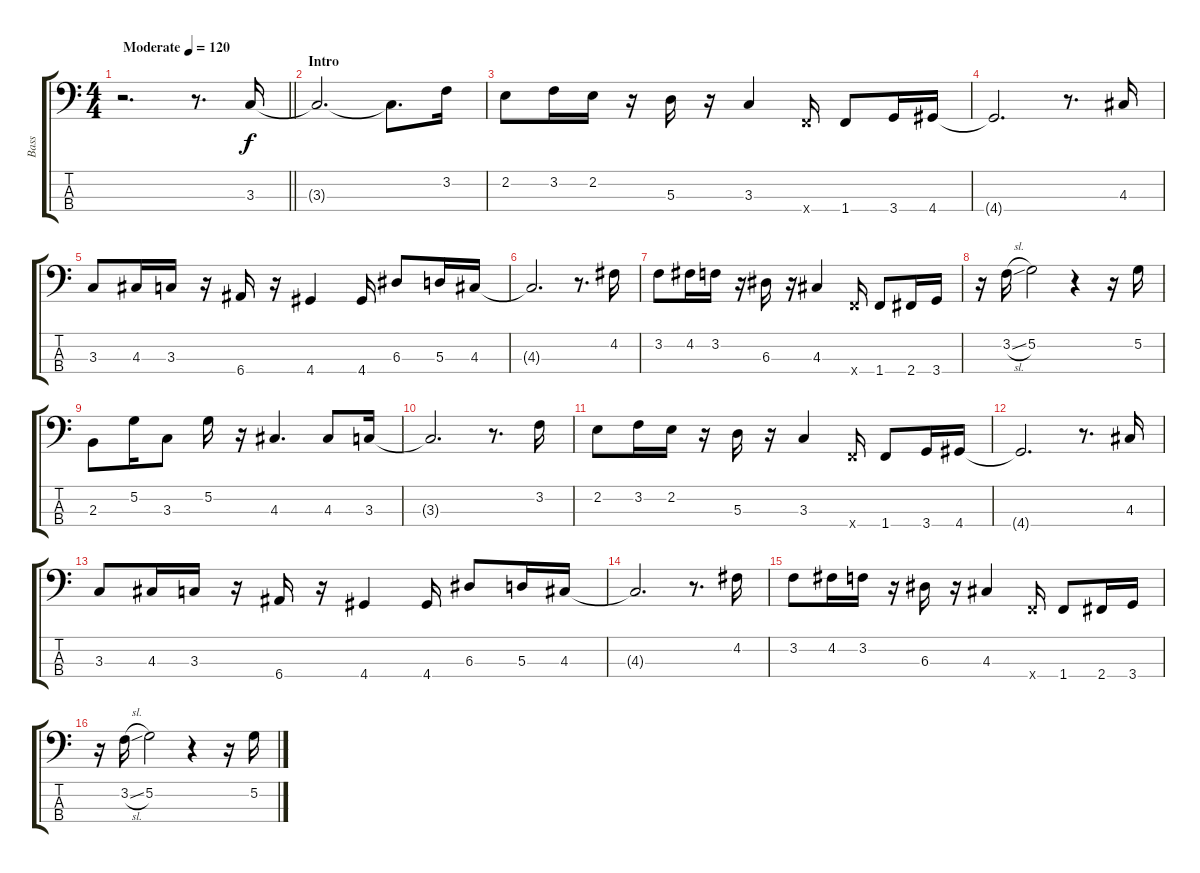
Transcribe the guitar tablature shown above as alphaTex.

\track ("Bass" "Bass") {instrument electricbassfinger}
\staff {score tabs}
\tuning (G2 D2 A1 E1) {hide}
\ts (4 4)
\tempo (120 "Moderate")
\clef f4
\barLineRight lightlight
\ks c
r.2{d dy f instrument electricbassfinger} r.8{d} 3.3.16 |
\section ("" "Intro")
3.3{t}.2{d} 3.3{t}.8{d} 3.2.16 |
2.2.8 3.2.16 2.2.16 r.16 5.3.16 r.16 3.3.4 1.4{x}.16 1.4.8 3.4.16 4.4.16 |
4.4{t}.2{d} r.8{d} 4.3.16 |
3.3.8 4.3.16 3.3.16 r.16 6.4.16 r.16 4.4.4 4.4.16 6.3.8 5.3.16 4.3.16 |
4.3{t}.2{d} r.8{d} 4.2.16 |
3.2.8 4.2.16 3.2.16 r.16 6.3.16 r.16 4.3.4 1.4{x}.16 1.4.8 2.4.16 3.4.16 |
r.16 3.2{sl}.16 5.2.2 r.4 r.16 5.2.16 |
2.3.8 5.2.16 3.3.8 5.2.16 r.16 4.3.4{d} 4.3.8 3.3.16 |
3.3{t}.2{d} r.8{d} 3.2.16 |
2.2.8 3.2.16 2.2.16 r.16 5.3.16 r.16 3.3.4 1.4{x}.16 1.4.8 3.4.16 4.4.16 |
4.4{t}.2{d} r.8{d} 4.3.16 |
3.3.8 4.3.16 3.3.16 r.16 6.4.16 r.16 4.4.4 4.4.16 6.3.8 5.3.16 4.3.16 |
4.3{t}.2{d} r.8{d} 4.2.16 |
3.2.8 4.2.16 3.2.16 r.16 6.3.16 r.16 4.3.4 1.4{x}.16 1.4.8 2.4.16 3.4.16 |
r.16 3.2{sl}.16 5.2.2 r.4 r.16 5.2.16
